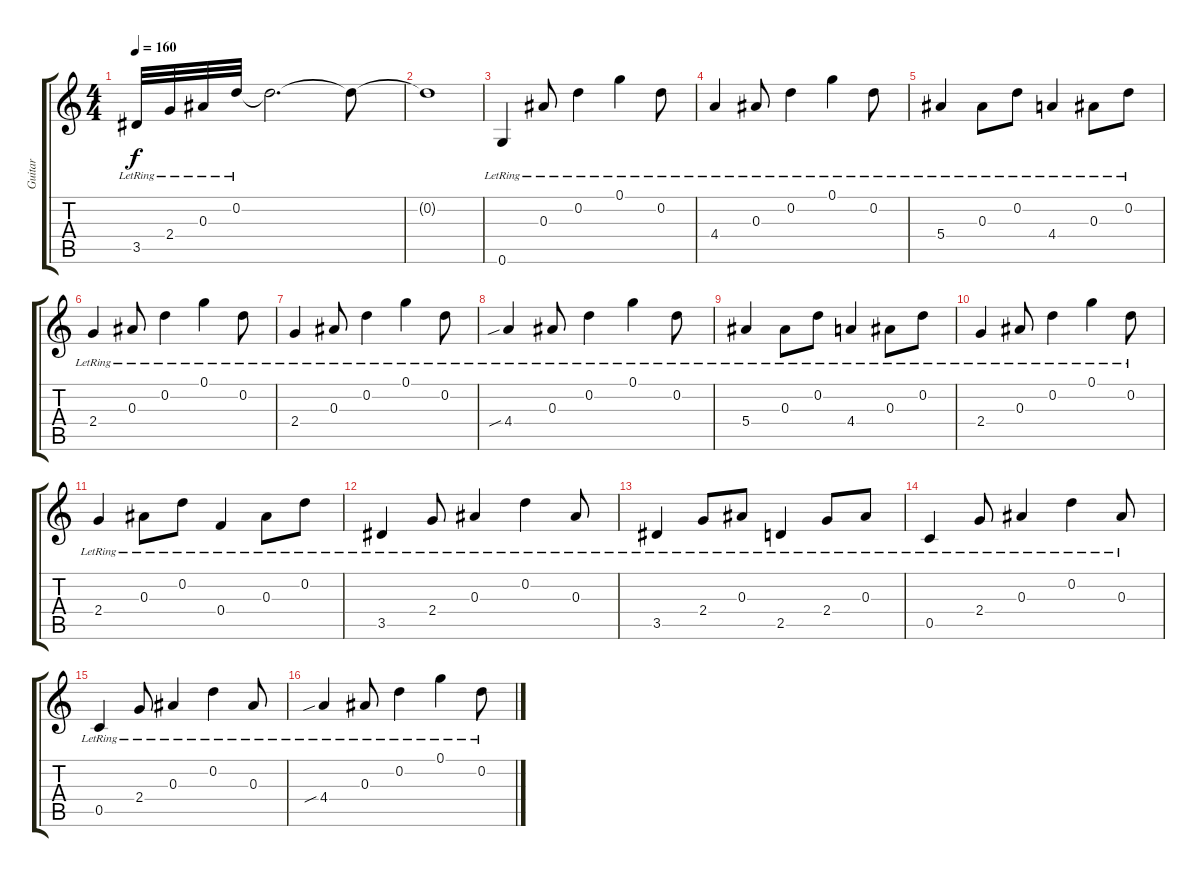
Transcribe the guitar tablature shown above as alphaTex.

\track ("Guitar" "Guitar") {instrument acousticguitarsteel}
\staff {score tabs}
\tuning (G4 D4 Bb3 F3 C3 G2) {hide}
\ts (4 4)
\tempo 160
\clef g2
\ks c
3.5{lr}.32{dy f} 2.4{lr}.32 0.3{lr}.32 0.2{lr}.32 0.2{t}.2{d} 0.2{t}.8 |
0.2{t}.1 |
0.6{lr}.4 0.3{lr}.8 0.2{lr}.4 0.1{lr}.4 0.2{lr}.8 |
4.4{lr}.4 0.3{lr}.8 0.2{lr}.4 0.1{lr}.4 0.2{lr}.8 |
5.4{lr}.4 0.3{lr}.8 0.2{lr}.8 4.4{lr}.4 0.3{lr}.8 0.2{lr}.8 |
2.4{lr}.4 0.3{lr}.8 0.2{lr}.4 0.1{lr}.4 0.2{lr}.8 |
2.4{lr}.4 0.3{lr}.8 0.2{lr}.4 0.1{lr}.4 0.2{lr}.8 |
4.4{sib lr}.4 0.3{lr}.8 0.2{lr}.4 0.1{lr}.4 0.2{lr}.8 |
5.4{lr}.4 0.3{lr}.8 0.2{lr}.8 4.4{lr}.4 0.3{lr}.8 0.2{lr}.8 |
2.4{lr}.4 0.3{lr}.8 0.2{lr}.4 0.1{lr}.4 0.2{lr}.8 |
2.4{lr}.4 0.3{lr}.8 0.2{lr}.8 0.4{lr}.4 0.3{lr}.8 0.2{lr}.8 |
3.5{lr}.4 2.4{lr}.8 0.3{lr}.4 0.2{lr}.4 0.3{lr}.8 |
3.5{lr}.4 2.4{lr}.8 0.3{lr}.8 2.5{lr}.4 2.4{lr}.8 0.3{lr}.8 |
0.5{lr}.4 2.4{lr}.8 0.3{lr}.4 0.2{lr}.4 0.3{lr}.8 |
0.5{lr}.4 2.4{lr}.8 0.3{lr}.4 0.2{lr}.4 0.3{lr}.8 |
4.4{sib lr}.4 0.3{lr}.8 0.2{lr}.4 0.1{lr}.4 0.2{lr}.8
